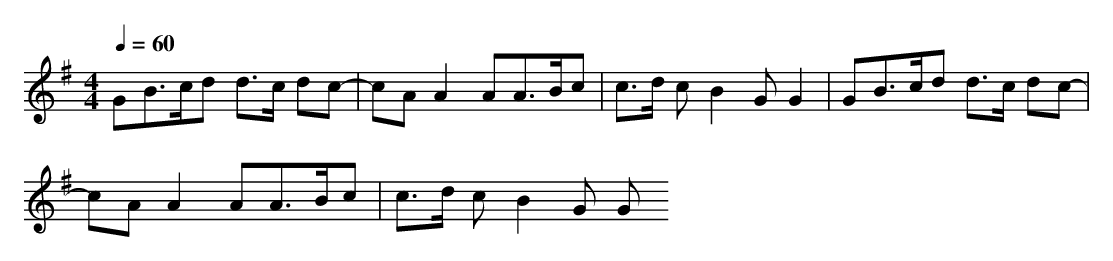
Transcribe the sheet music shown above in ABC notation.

X:1
T:
M: 4/4
L: 1/8
Q:1/4=60
K:G % 1 sharps
GB>cd d>c dc-|cA A2 AA>Bc|c>d cB2G G2|GB>cd d>c dc-|
cA A2 AA>Bc|c>d cB2G G
